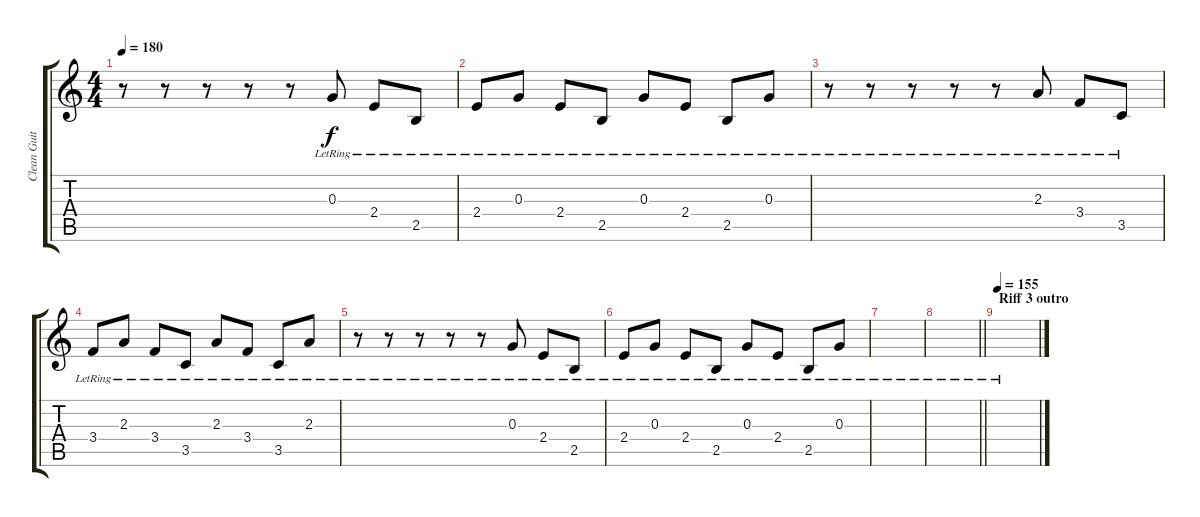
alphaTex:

\track ("Clean Guitar" "Clean Guit") {instrument electricguitarclean}
\staff {score tabs}
\tuning (E4 B3 G3 D3 A2 E2) {hide}
\ts (4 4)
\tempo 180
\clef g2
\ks c
r.8{dy f} r.8 r.8 r.8 r.8 0.3{lr}.8 2.4{lr}.8 2.5{lr}.8 |
2.4{lr}.8 0.3{lr}.8 2.4{lr}.8 2.5{lr}.8 0.3{lr}.8 2.4{lr}.8 2.5{lr}.8 0.3{lr}.8 |
r.8 r.8 r.8 r.8 r.8 2.3{lr}.8 3.4{lr}.8 3.5{lr}.8 |
3.4{lr}.8 2.3{lr}.8 3.4{lr}.8 3.5{lr}.8 2.3{lr}.8 3.4{lr}.8 3.5{lr}.8 2.3{lr}.8 |
r.8 r.8 r.8 r.8 r.8 0.3{lr}.8 2.4{lr}.8 2.5{lr}.8 |
2.4{lr}.8 0.3{lr}.8 2.4{lr}.8 2.5{lr}.8 0.3{lr}.8 2.4{lr}.8 2.5{lr}.8 0.3{lr}.8 |
|
\barLineRight lightlight
|
\section ("" "Riff 3 outro")
\tempo 155
